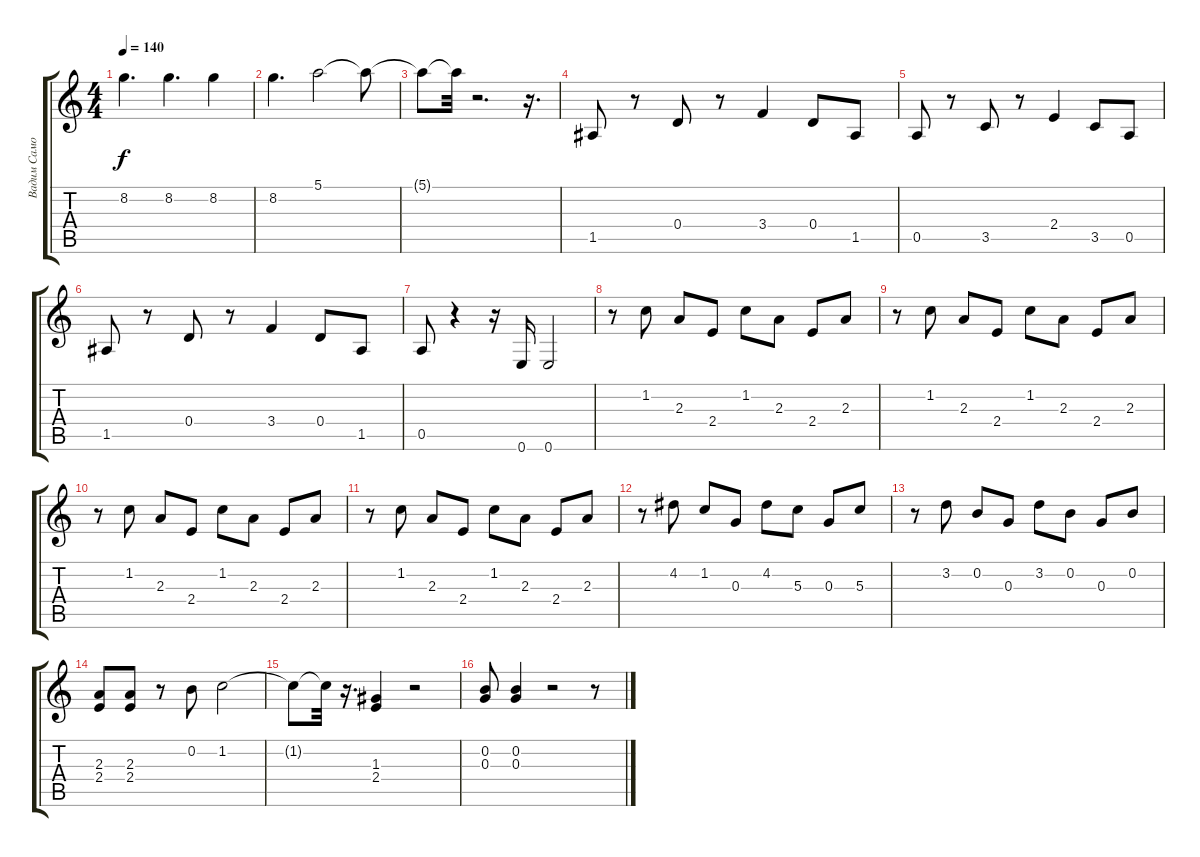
\track ("Вадим Самойлов" "Вадим Само") {instrument distortionguitar}
\staff {score tabs}
\tuning (E4 B3 G3 D3 A2 E2) {hide}
\ts (4 4)
\tempo 140
\clef g2
\ks c
8.2.4{d dy f} 8.2.4{d} 8.2.4 |
8.2.4{d} 5.1.2 5.1{t}.8 |
5.1{t}.8 5.1{t}.32 r.2{d} r.16{d} |
1.5.8 r.8 0.4.8 r.8 3.4.4 0.4.8 1.5.8 |
0.5.8 r.8 3.5.8 r.8 2.4.4 3.5.8 0.5.8 |
1.5.8 r.8 0.4.8 r.8 3.4.4 0.4.8 1.5.8 |
0.5.8 r.4 r.16 0.6.16 0.6.2 |
r.8 1.2.8 2.3.8 2.4.8 1.2.8 2.3.8 2.4.8 2.3.8 |
r.8 1.2.8 2.3.8 2.4.8 1.2.8 2.3.8 2.4.8 2.3.8 |
r.8 1.2.8 2.3.8 2.4.8 1.2.8 2.3.8 2.4.8 2.3.8 |
r.8 1.2.8 2.3.8 2.4.8 1.2.8 2.3.8 2.4.8 2.3.8 |
r.8 4.2.8 1.2.8 0.3.8 4.2.8 5.3.8 0.3.8 5.3.8 |
r.8 3.2.8 0.2.8 0.3.8 3.2.8 0.2.8 0.3.8 0.2.8 |
(2.3 2.4).8 (2.3 2.4).8 r.8 0.2.8 1.2.2 |
1.2{t}.8 1.2{t}.32 r.16{d} (1.3 2.4).4 r.2 |
(0.2 0.3).8 (0.2 0.3).4 r.2 r.8
